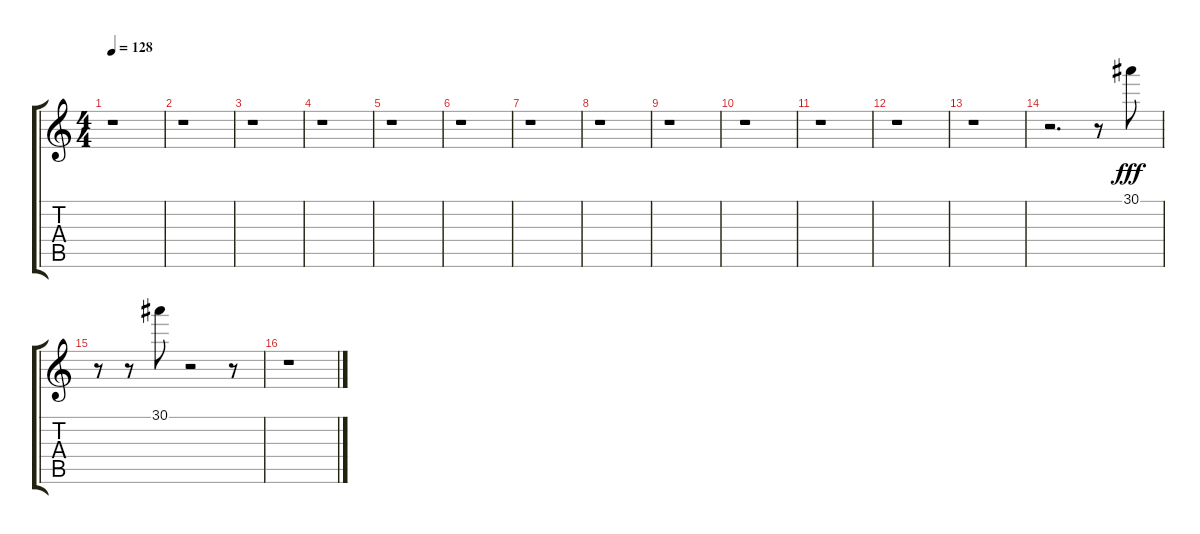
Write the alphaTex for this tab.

\track "" {instrument acousticgrandpiano}
\staff {score tabs}
\tuning (E4 B3 G3 D3 A2 E2) {hide}
\ts (4 4)
\tempo 128
\clef g2
\ks c
r.1{dy fff} |
r.1 |
r.1 |
r.1 |
r.1 |
r.1 |
r.1 |
r.1 |
r.1 |
r.1 |
r.1 |
r.1 |
r.1 |
r.2{d} r.8 30.1.8 |
r.8 r.8 30.1.8 r.2 r.8 |
r.1
